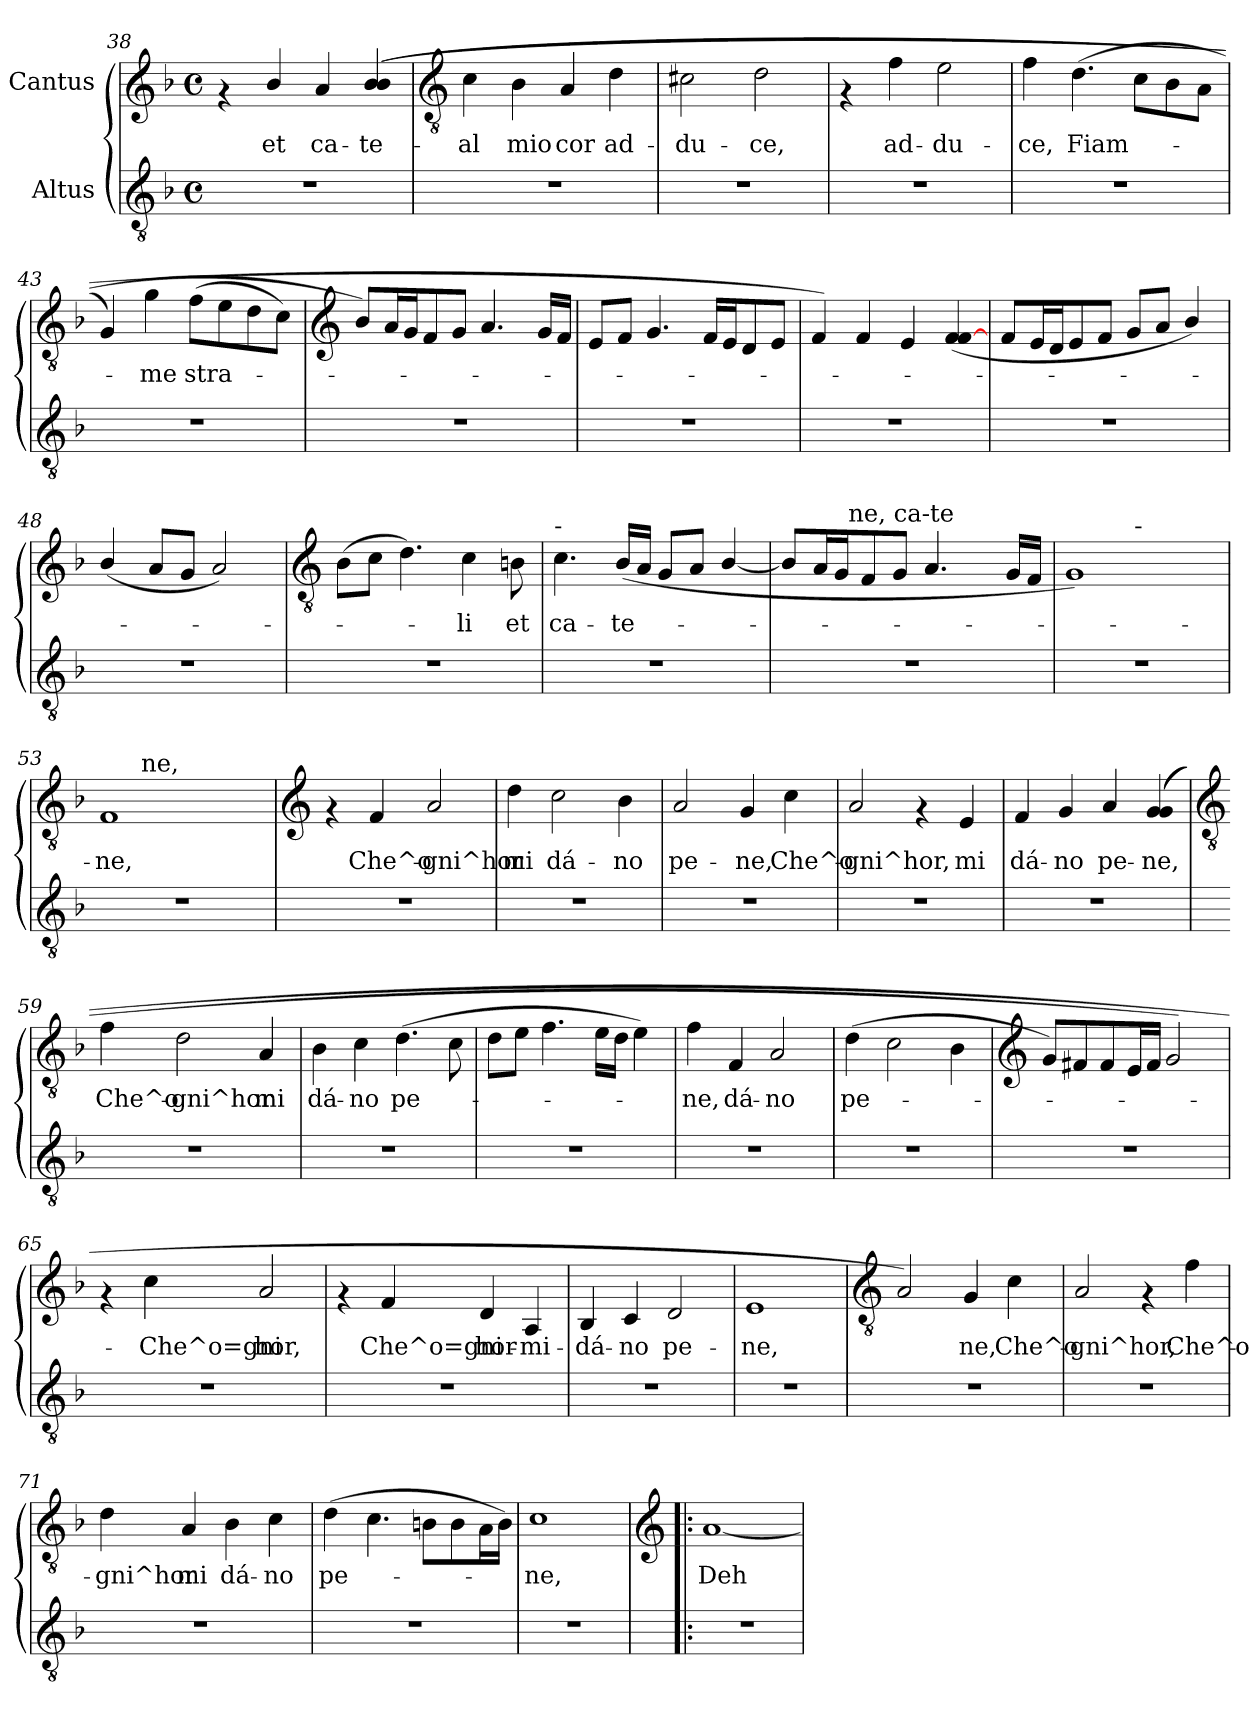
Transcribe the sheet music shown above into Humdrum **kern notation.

**kern	**kern	**text
*part2	*part1	*part1
*staff2	*staff1	*staff1
*I"Altus	*I"Cantus	*
*clefGv2	*clefG2	*
*k[b-]	*k[b-]	*
*F:	*F:	*
*M4/4	*M4/4	*
*met(c)	*met(c)	*
=38	=38	=38
1r	4rf	.
!	!	!LO:LY:b
.	4b-/	et
!	!	!LO:LY:b
.	4a/	ca-
!	!	!LO:LY:b
.	(<(<4b-/ 4b-/	-te-
!!LO:LB:g=z
=39	=39	=39
*	*clefGv2	*
!	!	!LO:LY:b
1r	4c\	-al
!	!	!LO:LY:b
.	4B-\	mio
!	!	!LO:LY:b
.	4A/	cor
!	!	!LO:LY:b
.	4d\	ad-
=40	=40	=40
!	!	!LO:LY:b
1r	2c#X\	-du-
!	!	!LO:LY:b
.	2d\	-ce,
=41	=41	=41
1r	4rF	.
!	!	!LO:LY:b
.	4f\	ad-
!	!	!LO:LY:b
.	2e\	-du-
=42	=42	=42
!	!	!LO:LY:b
1r	4f\	-ce,
!	!	!LO:LY:b
.	(>4.d\	Fiam-
.	8c\L	.
.	8B-\	.
.	8A\J	.
=43	=43	=43
1r	4G/)	.
!	!	!LO:LY:b
.	4g\	-me
!	!	!LO:LY:b
.	(>8f\L	stra-
.	8e\	.
.	8d\	.
.	8c\J)	.
!!LO:LB:g=z
=44	=44	=44
*	*clefG2	*
1r	8b-/L)	.
.	16a/L	.
.	16g/J	.
.	8f/	.
.	8g/J	.
.	4.a/	.
.	16g/LL	.
.	16f/JJ	.
=45	=45	=45
1r	8e/L	.
.	8f/J	.
.	4.g/	.
.	16f/LL	.
.	16e/J	.
.	8d/	.
.	8e/J	.
=46	=46	=46
1r	4f/)	.
.	4f/	.
.	4e/	.
.	(<4f/ [<4f/	.
=47	=47	=47
1r	8f/L	.
.	16e/L	.
.	16d/J	.
.	8e/	.
.	8f/J	.
.	8g/L	.
.	8a/J	.
.	4b-/)	.
=48	=48	=48
1r	(<4b-/	.
.	8a/L	.
.	8g/J	.
.	2a/)	.
!!LO:LB:g=z
=49	=49	=49
*	*clefGv2	*
1r	(>8B-\L	.
.	8c\J	.
.	4.d\)	.
!	!	!LO:LY:b
.	4c\	-li
!	!	!LO:LY:b
.	8Bn\	et
=50	=50	=50
!	!LO:TX:a:t=-	!
!	!	!LO:LY:b
1r	4.c\	ca-
!	!	!LO:LY:b
.	(<16B-/LL	-te-
.	16A/JJ	.
.	8G/L	.
.	8A/J	.
.	[<4B-/	.
=51	=51	=51
*	*^	*
1r	8B-/L]	8..ryy	.
.	16A/L	.	.
.	16G/J	.	.
!	!	!LO:TX:a:t=ne, ca-te	!
.	.	2ryy	.
.	8F/	.	.
.	8G/J	.	.
.	4.A/	.	.
.	.	4ryy	.
.	16G/LL	.	.
.	16F/JJ	.	.
.	.	32ryy	.
=52	=52	=52	=52
1r	1G)	4..ryy	.
!	!	!LO:TX:a:t=-	!
.	.	2ryy	.
.	.	16ryy	.
=53	=53	=53	=53
!	!	!	!LO:LY:b
1r	1F	8ryy	-ne,
.	.	32ryy	.
!	!	!LO:TX:a:t=ne,	!
.	.	2ryy	.
.	.	4ryy	.
.	.	16.ryy	.
*	*v	*v	*
!!LO:PB:g=z
=54	=54	=54
*	*clefG2	*
1r	4rf	.
!	!	!LO:LY:b
.	4f/	Che^o-
!	!	!LO:LY:b
.	2a/	-gni^hor
=55	=55	=55
!	!	!LO:LY:b
1r	4dd\	mi
!	!	!LO:LY:b
.	2cc\	dá-
!	!	!LO:LY:b
.	4b-\	-no
=56	=56	=56
!	!	!LO:LY:b
1r	2a/	pe-
!	!	!LO:LY:b
.	4g/	-ne,
!	!	!LO:LY:b
.	4cc\	Che^o-
=57	=57	=57
!	!	!LO:LY:b
1r	2a/	-gni^hor,
.	4rf	.
!	!	!LO:LY:b
.	4e/	mi
=58	=58	=58
!	!	!LO:LY:b
1r	4f/	dá-
!	!	!LO:LY:b
.	4g/	-no
!	!	!LO:LY:b
.	4a/	pe-
!	!	!LO:LY:b
.	(<(<4g/ 4g/	-ne,
!!LO:LB:g=z
=59	=59	=59
*	*clefGv2	*
!	!	!LO:LY:b
1r	4f\	Che^o-
!	!	!LO:LY:b
.	2d\	-gni^hor
!	!	!LO:LY:b
.	4A/	mi
=60	=60	=60
!	!	!LO:LY:b
1r	4B-\	dá-
!	!	!LO:LY:b
.	4c\	-no
!	!	!LO:LY:b
.	(>4.d\	pe-
.	8c\	.
=61	=61	=61
1r	8d\L	.
.	8e\J	.
.	4.f\	.
.	16e\LL	.
.	16d\JJ	.
.	4e\)	.
=62	=62	=62
!	!	!LO:LY:b
1r	4f\	-ne,
!	!	!LO:LY:b
.	4F/	dá-
!	!	!LO:LY:b
.	2A/	-no
=63	=63	=63
!	!	!LO:LY:b
1r	(>4d\	pe-
.	2c\	.
.	4B-\	.
!!LO:LB:g=z
=64	=64	=64
*	*clefG2	*
1r	8g/L)	.
.	8f#X/	.
.	8f#/	.
.	16e/L	.
.	16f#/JJ	.
.	2g/)	.
=65	=65	=65
1r	4rf	.
!	!	!LO:LY:b
.	4cc\	-Che^o=gni
!	!	!LO:LY:b
.	2a/	hor,
=66	=66	=66
1r	4rf	.
!	!	!LO:LY:b
.	4f/	Che^o=gni
!	!	!LO:LY:b
.	4d/	hor-
!	!	!LO:LY:b
.	4A/	-mi-
=67	=67	=67
!	!	!LO:LY:b
1r	4B-/	-dá-
!	!	!LO:LY:b
.	4c/	-no
!	!	!LO:LY:b
.	2d/	pe-
=68	=68	=68
!	!	!LO:LY:b
1r	1e	-ne,
!!LO:LB:g=z
=69	=69	=69
*	*clefGv2	*
1r	2A/)	.
!	!	!LO:LY:b
.	4G/	ne,
!	!	!LO:LY:b
.	4c\	Che^o-
=70	=70	=70
!	!	!LO:LY:b
1r	2A/	-gni^hor,
.	4rF	.
!	!	!LO:LY:b
.	4f\	Che^o-
=71	=71	=71
!	!	!LO:LY:b
1r	4d\	-gni^hor
!	!	!LO:LY:b
.	4A/	mi
!	!	!LO:LY:b
.	4B-\	dá-
!	!	!LO:LY:b
.	4c\	-no
=72	=72	=72
!	!	!LO:LY:b
1r	(>4d\	pe-
.	4.c\	.
.	8Bn\L	.
.	8B\	.
.	16A\L	.
.	16B\JJ)	.
=73	=73	=73
!	!	!LO:LY:b
1r	1c	-ne,
!!LO:PB:g=z
=74!|:	=74!|:	=74!|:
*	*clefG2	*
!	!	!LO:LY:b
1r	[<1a	Deh
=	=	=
*-	*-	*-
